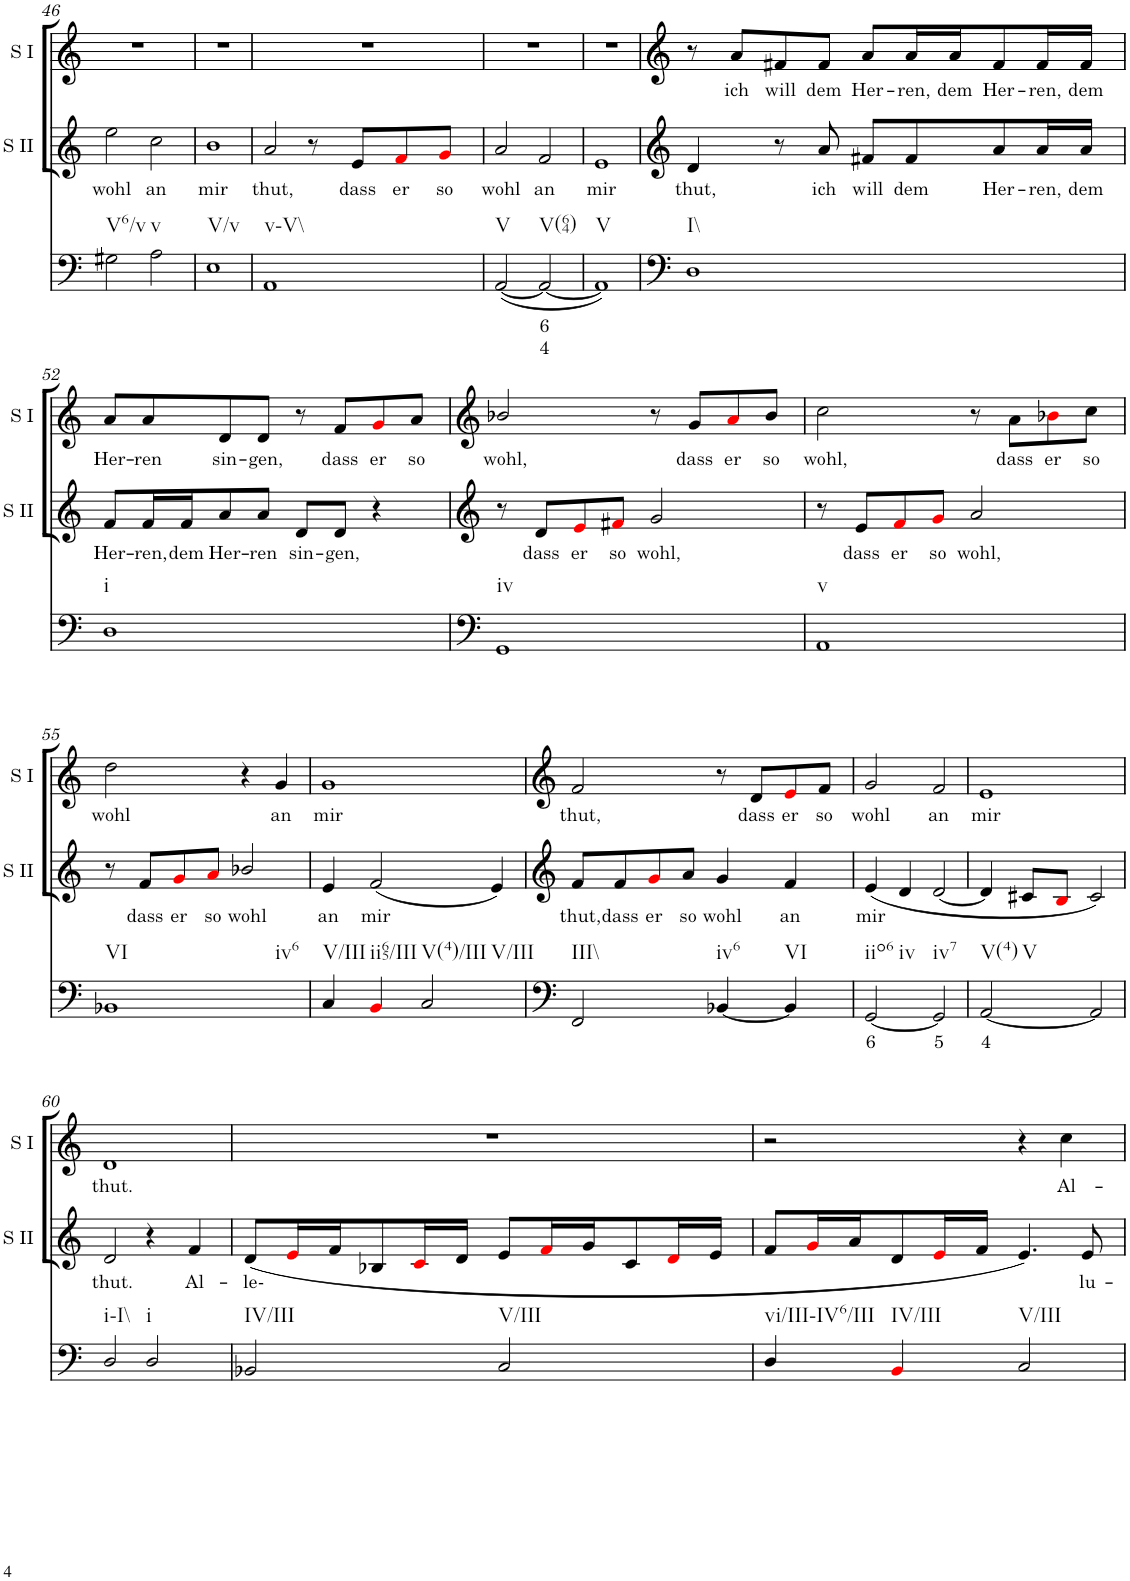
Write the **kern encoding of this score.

**kern	**text	**text	**kern	**text	**kern	**text
*part3	*part3	*part3	*part2	*part2	*part1	*part1
*staff3	*staff3	*staff3	*staff2	*staff2	*staff1	*staff1
*I"Continuo	*	*	*I"Soprano II	*	*I"Soprano I	*
*	*	*	*I'S II	*	*I'S I	*
!!LO:PB:g=z
*clefF4	*	*	*clefG2	*	*clefG2	*
*k[]	*	*	*k[]	*	*k[]	*
*M2/2	*	*	*M2/2	*	*M2/2	*
*met(c|)	*	*	*met(c|)	*	*met(c|)	*
=46	=46	=46	=46	=46	=46	=46
!LO:TX:b:t=V6/v	!	!	!	!	!	!
!	!	!	!	!LO:LY:b	!	!
2G#X\	.	.	2ee\	wohl	1r	.
!LO:TX:b:t=v	!	!	!	!	!	!
!	!	!	!	!LO:LY:b	!	!
2A\	.	.	2cc\	an	.	.
=47	=47	=47	=47	=47	=47	=47
!LO:TX:b:t=V/v	!	!	!	!	!	!
!	!	!	!	!LO:LY:b	!	!
1E	.	.	1b	mir	1r	.
=48	=48	=48	=48	=48	=48	=48
!LO:TX:b:t=v\\-V\\	!	!	!	!	!	!
!	!	!	!	!LO:LY:b	!	!
1AA	.	.	2a/	thut,	1r	.
.	.	.	8r	.	.	.
!	!	!	!	!LO:LY:b	!	!
.	.	.	8e/L	dass	.	.
!	!	!	!	!LO:LY:b	!	!
.	.	.	8fi/	er	.	.
!	!	!	!	!LO:LY:b	!	!
.	.	.	8gi/J	so	.	.
=49	=49	=49	=49	=49	=49	=49
!LO:TX:b:t=V	!	!	!	!	!	!
!	!	!	!	!LO:LY:b	!	!
([2AA/	.	.	2a/	wohl	1r	.
!LO:TX:b:t=V(64)	!	!	!	!	!	!
!	!LO:LY:b	!LO:LY:b	!	!LO:LY:b	!	!
2AA/_	6	4	2f/	an	.	.
=50	=50	=50	=50	=50	=50	=50
!LO:TX:b:t=V	!	!	!	!	!	!
!	!	!	!	!LO:LY:b	!	!
1AA])	.	.	1e	mir	1r	.
=51	=51	=51	=51	=51	=51	=51
!LO:TX:b:t=I\\	!	!	!	!	!	!
!	!	!	!	!LO:LY:b	!	!
1D	.	.	4d/	thut,	8r	.
!	!	!	!	!	!	!LO:LY:b
.	.	.	.	.	8a/L	ich
!	!	!	!	!	!	!LO:LY:b
.	.	.	8r	.	8f#X/	will
!	!	!	!	!LO:LY:b	!	!LO:LY:b
.	.	.	8a/	ich	8f#/J	dem
!	!	!	!	!LO:LY:b	!	!LO:LY:b
.	.	.	8f#X/L	will	8a/L	Her-
!	!	!	!	!LO:LY:b	!	!LO:LY:b
.	.	.	8f#/	dem	16a/L	ren,
!	!	!	!	!	!	!LO:LY:b
.	.	.	.	.	16a/J	dem
!	!	!	!	!LO:LY:b	!	!LO:LY:b
.	.	.	8a/	Her-	8f#/	Her-
!	!	!	!	!LO:LY:b	!	!LO:LY:b
.	.	.	16a/L	ren,	16f#/L	ren,
!	!	!	!	!LO:LY:b	!	!LO:LY:b
.	.	.	16a/JJ	dem	16f#/JJ	dem
!!LO:LB:g=z
=52	=52	=52	=52	=52	=52	=52
!LO:TX:b:t=i	!	!	!	!	!	!
!	!	!	!	!LO:LY:b	!	!LO:LY:b
1D	.	.	8f/L	Her-	8a/L	Her-
!	!	!	!	!LO:LY:b	!	!LO:LY:b
.	.	.	16f/L	ren,	8a/	ren
!	!	!	!	!LO:LY:b	!	!
.	.	.	16f/J	dem	.	.
!	!	!	!	!LO:LY:b	!	!LO:LY:b
.	.	.	8a/	Her-	8d/	sin-
!	!	!	!	!LO:LY:b	!	!LO:LY:b
.	.	.	8a/J	ren	8d/J	gen,
!	!	!	!	!LO:LY:b	!	!
.	.	.	8d/L	sin-	8r	.
!	!	!	!	!LO:LY:b	!	!LO:LY:b
.	.	.	8d/J	gen,	8f/L	dass
!	!	!	!	!	!	!LO:LY:b
.	.	.	4r	.	8gi/	er
!	!	!	!	!	!	!LO:LY:b
.	.	.	.	.	8a/J	so
=53	=53	=53	=53	=53	=53	=53
!LO:TX:b:t=iv	!	!	!	!	!	!
!	!	!	!	!	!	!LO:LY:b
1GG	.	.	8r	.	2b-X/	wohl,
!	!	!	!	!LO:LY:b	!	!
.	.	.	8d/L	dass	.	.
!	!	!	!	!LO:LY:b	!	!
.	.	.	8ei/	er	.	.
!	!	!	!	!LO:LY:b	!	!
.	.	.	8f#Xi/J	so	.	.
!	!	!	!	!LO:LY:b	!	!
.	.	.	2g/	wohl,	8r	.
!	!	!	!	!	!	!LO:LY:b
.	.	.	.	.	8g/L	dass
!	!	!	!	!	!	!LO:LY:b
.	.	.	.	.	8ai/	er
!	!	!	!	!	!	!LO:LY:b
.	.	.	.	.	8b-/J	so
=54	=54	=54	=54	=54	=54	=54
!LO:TX:b:t=v	!	!	!	!	!	!
!	!	!	!	!	!	!LO:LY:b
1AA	.	.	8r	.	2cc\	wohl,
!	!	!	!	!LO:LY:b	!	!
.	.	.	8e/L	dass	.	.
!	!	!	!	!LO:LY:b	!	!
.	.	.	8fi/	er	.	.
!	!	!	!	!LO:LY:b	!	!
.	.	.	8gi/J	so	.	.
!	!	!	!	!LO:LY:b	!	!
.	.	.	2a/	wohl,	8r	.
!	!	!	!	!	!	!LO:LY:b
.	.	.	.	.	8a\L	dass
!	!	!	!	!	!	!LO:LY:b
.	.	.	.	.	8b-Xi\	er
!	!	!	!	!	!	!LO:LY:b
.	.	.	.	.	8cc\J	so
!!LO:LB:g=z
=55	=55	=55	=55	=55	=55	=55
!LO:TX:b:t=VI	!	!	!	!	!	!
!LO:TX:b:t=iv6	!	!	!	!	!	!
!	!	!	!	!	!	!LO:LY:b
1BB-X	.	.	8r	.	2dd\	wohl
!	!	!	!	!LO:LY:b	!	!
.	.	.	8f/L	dass	.	.
!	!	!	!	!LO:LY:b	!	!
.	.	.	8gi/	er	.	.
!	!	!	!	!LO:LY:b	!	!
.	.	.	8ai/J	so	.	.
!	!	!	!	!LO:LY:b	!	!
.	.	.	2b-X/	wohl	4r	.
!	!	!	!	!	!	!LO:LY:b
.	.	.	.	.	4g/	an
=56	=56	=56	=56	=56	=56	=56
!LO:TX:b:t=V/III	!	!	!	!	!	!
!	!	!	!	!LO:LY:b	!	!LO:LY:b
4C/	.	.	4e/	an	1g	mir
!LO:TX:b:t=ii65/III	!	!	!	!	!	!
!	!	!	!	!LO:LY:b	!	!
4BBi/	.	.	(2f/	mir	.	.
!LO:TX:b:t=V(4)/III	!	!	!	!	!	!
!LO:TX:b:t=V/III	!	!	!	!	!	!
2C/	.	.	.	.	.	.
.	.	.	4e/)	.	.	.
=57	=57	=57	=57	=57	=57	=57
!LO:TX:b:t=III\\	!	!	!	!	!	!
!	!	!	!	!LO:LY:b	!	!LO:LY:b
2FF/	.	.	8f/L	thut,	2f/	thut,
!	!	!	!	!LO:LY:b	!	!
.	.	.	8f/	dass	.	.
!	!	!	!	!LO:LY:b	!	!
.	.	.	8gi/	er	.	.
!	!	!	!	!LO:LY:b	!	!
.	.	.	8a/J	so	.	.
!LO:TX:b:t=iv6	!	!	!	!	!	!
!	!	!	!	!LO:LY:b	!	!
[4BB-X/	.	.	4g/	wohl	8r	.
!	!	!	!	!	!	!LO:LY:b
.	.	.	.	.	8d/L	dass
!LO:TX:b:t=VI	!	!	!	!	!	!
!	!	!	!	!LO:LY:b	!	!LO:LY:b
4BB-/]	.	.	4f/	an	8ei/	er
!	!	!	!	!	!	!LO:LY:b
.	.	.	.	.	8f/J	so
=58	=58	=58	=58	=58	=58	=58
!LO:TX:b:t=iio6	!	!	!	!	!	!
!LO:TX:b:t=iv	!	!	!	!	!	!
!	!LO:LY:b	!	!	!LO:LY:b	!	!LO:LY:b
[2GG/	6	.	(4e/	mir	2g/	wohl
.	.	.	4d/	.	.	.
!LO:TX:b:t=iv7	!	!	!	!	!	!
!	!LO:LY:b	!	!	!	!	!LO:LY:b
2GG/]	5	.	[2d/	.	2f/	an
=59	=59	=59	=59	=59	=59	=59
!LO:TX:b:t=V(4)	!	!	!	!	!	!
!LO:TX:b:t=V	!	!	!	!	!	!
!	!LO:LY:b	!	!	!	!	!LO:LY:b
[2AA/	4	.	4d/]	.	1e	mir
.	.	.	8c#X/L	.	.	.
.	.	.	8Bi/J	.	.	.
2AA/]	.	.	2c#/)	.	.	.
!!LO:LB:g=z
=60	=60	=60	=60	=60	=60	=60
!LO:TX:b:t=i\\-I\\	!	!	!	!	!	!
!	!	!	!	!LO:LY:b	!	!LO:LY:b
2D/	.	.	2d/	thut.	1d	thut.
!LO:TX:b:t=i	!	!	!	!	!	!
2D/	.	.	4r	.	.	.
!	!	!	!	!LO:LY:b	!	!
.	.	.	4f/	Al-	.	.
=61	=61	=61	=61	=61	=61	=61
!LO:TX:b:t=IV/III	!	!	!	!	!	!
!	!	!	!	!LO:LY:b	!	!
2BB-X/	.	.	(8d/L	le-	1r	.
.	.	.	16ei/L	.	.	.
.	.	.	16f/J	.	.	.
.	.	.	8B-X/	.	.	.
.	.	.	16ci/L	.	.	.
.	.	.	16d/JJ	.	.	.
!LO:TX:b:t=V/III	!	!	!	!	!	!
2C/	.	.	8e/L	.	.	.
.	.	.	16fi/L	.	.	.
.	.	.	16g/J	.	.	.
.	.	.	8c/	.	.	.
.	.	.	16di/L	.	.	.
.	.	.	16e/JJ	.	.	.
=62	=62	=62	=62	=62	=62	=62
!LO:TX:b:t=vi/III-IV6/III	!	!	!	!	!	!
4D/	.	.	8f/L	.	2r	.
.	.	.	16gi/L	.	.	.
.	.	.	16a/J	.	.	.
!LO:TX:b:t=IV/III	!	!	!	!	!	!
4BBi/	.	.	8d/	.	.	.
.	.	.	16ei/L	.	.	.
.	.	.	16f/JJ	.	.	.
!LO:TX:b:t=V/III	!	!	!	!	!	!
2C/	.	.	4.e/)	.	4r	.
!	!	!	!	!	!	!LO:LY:b
.	.	.	.	.	4cc\	Al-
!	!	!	!	!LO:LY:b	!	!
.	.	.	8e/	lu-	.	.
=	=	=	=	=	=	=
*-	*-	*-	*-	*-	*-	*-
